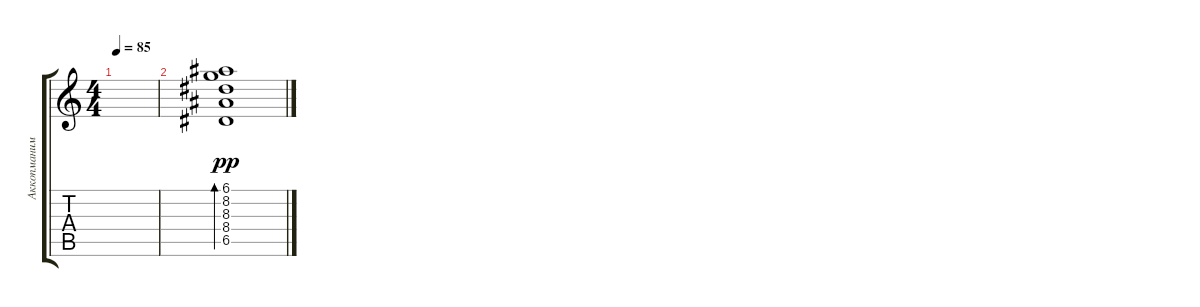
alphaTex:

\track ("Аккопманимент" "Аккопманим") {instrument acousticguitarsteel}
\staff {score tabs}
\tuning (E4 B3 G3 D3 A2 E2) {hide}
\ts (4 4)
\tempo 85
\clef g2
\ks c
|
(6.1 8.2 8.3 8.4 6.5).1{bd 480 dy pp}
